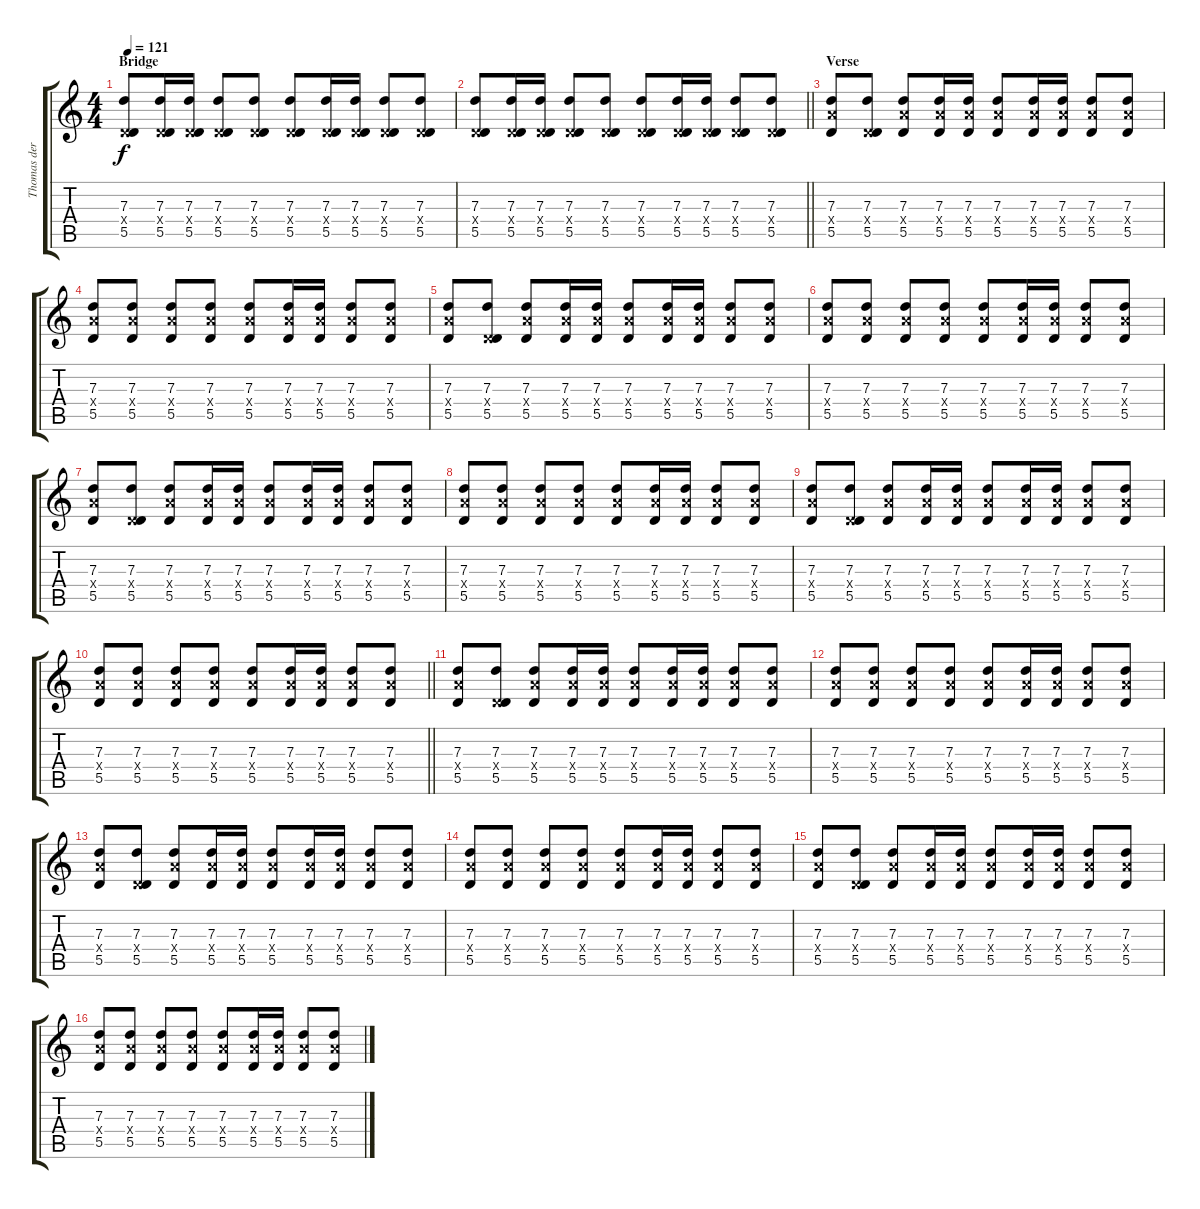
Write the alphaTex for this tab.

\track ("Thomas der Münzer" "Thomas der") {instrument acousticguitarnylon}
\staff {score tabs}
\tuning (E4 B3 G3 D3 A2 E2) {hide}
\ts (4 4)
\section ("" "Bridge")
\tempo 121
\clef g2
\ks c
(7.3 0.4{x} 5.5).8{dy f volume 10 instrument acousticguitarnylon} (7.3 0.4{x} 5.5).16 (7.3 0.4{x} 5.5).16 (7.3 0.4{x} 5.5).8 (7.3 0.4{x} 5.5).8 (7.3 0.4{x} 5.5).8 (7.3 0.4{x} 5.5).16 (7.3 0.4{x} 5.5).16 (7.3 0.4{x} 5.5).8 (7.3 0.4{x} 5.5).8 |
\barLineRight lightlight
(7.3 0.4{x} 5.5).8 (7.3 0.4{x} 5.5).16 (7.3 0.4{x} 5.5).16 (7.3 0.4{x} 5.5).8 (7.3 0.4{x} 5.5).8 (7.3 0.4{x} 5.5).8 (7.3 0.4{x} 5.5).16 (7.3 0.4{x} 5.5).16 (7.3 0.4{x} 5.5).8 (7.3 0.4{x} 5.5).8 |
\section ("" "Verse")
(7.3 7.4{x} 5.5).8 (7.3 0.4{x} 5.5).8 (7.3 7.4{x} 5.5).8 (7.3 7.4{x} 5.5).16 (7.3 7.4{x} 5.5).16 (7.3 7.4{x} 5.5).8 (7.3 7.4{x} 5.5).16 (7.3 7.4{x} 5.5).16 (7.3 7.4{x} 5.5).8 (7.3 7.4{x} 5.5).8 |
(7.3 7.4{x} 5.5).8 (7.3 7.4{x} 5.5).8 (7.3 7.4{x} 5.5).8 (7.3 7.4{x} 5.5).8 (7.3 7.4{x} 5.5).8 (7.3 7.4{x} 5.5).16 (7.3 7.4{x} 5.5).16 (7.3 7.4{x} 5.5).8 (7.3 7.4{x} 5.5).8 |
(7.3 7.4{x} 5.5).8 (7.3 0.4{x} 5.5).8 (7.3 7.4{x} 5.5).8 (7.3 7.4{x} 5.5).16 (7.3 7.4{x} 5.5).16 (7.3 7.4{x} 5.5).8 (7.3 7.4{x} 5.5).16 (7.3 7.4{x} 5.5).16 (7.3 7.4{x} 5.5).8 (7.3 7.4{x} 5.5).8 |
(7.3 7.4{x} 5.5).8 (7.3 7.4{x} 5.5).8 (7.3 7.4{x} 5.5).8 (7.3 7.4{x} 5.5).8 (7.3 7.4{x} 5.5).8 (7.3 7.4{x} 5.5).16 (7.3 7.4{x} 5.5).16 (7.3 7.4{x} 5.5).8 (7.3 7.4{x} 5.5).8 |
(7.3 7.4{x} 5.5).8 (7.3 0.4{x} 5.5).8 (7.3 7.4{x} 5.5).8 (7.3 7.4{x} 5.5).16 (7.3 7.4{x} 5.5).16 (7.3 7.4{x} 5.5).8 (7.3 7.4{x} 5.5).16 (7.3 7.4{x} 5.5).16 (7.3 7.4{x} 5.5).8 (7.3 7.4{x} 5.5).8 |
(7.3 7.4{x} 5.5).8 (7.3 7.4{x} 5.5).8 (7.3 7.4{x} 5.5).8 (7.3 7.4{x} 5.5).8 (7.3 7.4{x} 5.5).8 (7.3 7.4{x} 5.5).16 (7.3 7.4{x} 5.5).16 (7.3 7.4{x} 5.5).8 (7.3 7.4{x} 5.5).8 |
(7.3 7.4{x} 5.5).8 (7.3 0.4{x} 5.5).8 (7.3 7.4{x} 5.5).8 (7.3 7.4{x} 5.5).16 (7.3 7.4{x} 5.5).16 (7.3 7.4{x} 5.5).8 (7.3 7.4{x} 5.5).16 (7.3 7.4{x} 5.5).16 (7.3 7.4{x} 5.5).8 (7.3 7.4{x} 5.5).8 |
\barLineRight lightlight
(7.3 7.4{x} 5.5).8 (7.3 7.4{x} 5.5).8 (7.3 7.4{x} 5.5).8 (7.3 7.4{x} 5.5).8 (7.3 7.4{x} 5.5).8 (7.3 7.4{x} 5.5).16 (7.3 7.4{x} 5.5).16 (7.3 7.4{x} 5.5).8 (7.3 7.4{x} 5.5).8 |
(7.3 7.4{x} 5.5).8 (7.3 0.4{x} 5.5).8 (7.3 7.4{x} 5.5).8 (7.3 7.4{x} 5.5).16 (7.3 7.4{x} 5.5).16 (7.3 7.4{x} 5.5).8 (7.3 7.4{x} 5.5).16 (7.3 7.4{x} 5.5).16 (7.3 7.4{x} 5.5).8 (7.3 7.4{x} 5.5).8 |
(7.3 7.4{x} 5.5).8 (7.3 7.4{x} 5.5).8 (7.3 7.4{x} 5.5).8 (7.3 7.4{x} 5.5).8 (7.3 7.4{x} 5.5).8 (7.3 7.4{x} 5.5).16 (7.3 7.4{x} 5.5).16 (7.3 7.4{x} 5.5).8 (7.3 7.4{x} 5.5).8 |
(7.3 7.4{x} 5.5).8 (7.3 0.4{x} 5.5).8 (7.3 7.4{x} 5.5).8 (7.3 7.4{x} 5.5).16 (7.3 7.4{x} 5.5).16 (7.3 7.4{x} 5.5).8 (7.3 7.4{x} 5.5).16 (7.3 7.4{x} 5.5).16 (7.3 7.4{x} 5.5).8 (7.3 7.4{x} 5.5).8 |
(7.3 7.4{x} 5.5).8 (7.3 7.4{x} 5.5).8 (7.3 7.4{x} 5.5).8 (7.3 7.4{x} 5.5).8 (7.3 7.4{x} 5.5).8 (7.3 7.4{x} 5.5).16 (7.3 7.4{x} 5.5).16 (7.3 7.4{x} 5.5).8 (7.3 7.4{x} 5.5).8 |
(7.3 7.4{x} 5.5).8 (7.3 0.4{x} 5.5).8 (7.3 7.4{x} 5.5).8 (7.3 7.4{x} 5.5).16 (7.3 7.4{x} 5.5).16 (7.3 7.4{x} 5.5).8 (7.3 7.4{x} 5.5).16 (7.3 7.4{x} 5.5).16 (7.3 7.4{x} 5.5).8 (7.3 7.4{x} 5.5).8 |
(7.3 7.4{x} 5.5).8 (7.3 7.4{x} 5.5).8 (7.3 7.4{x} 5.5).8 (7.3 7.4{x} 5.5).8 (7.3 7.4{x} 5.5).8 (7.3 7.4{x} 5.5).16 (7.3 7.4{x} 5.5).16 (7.3 7.4{x} 5.5).8 (7.3 7.4{x} 5.5).8
